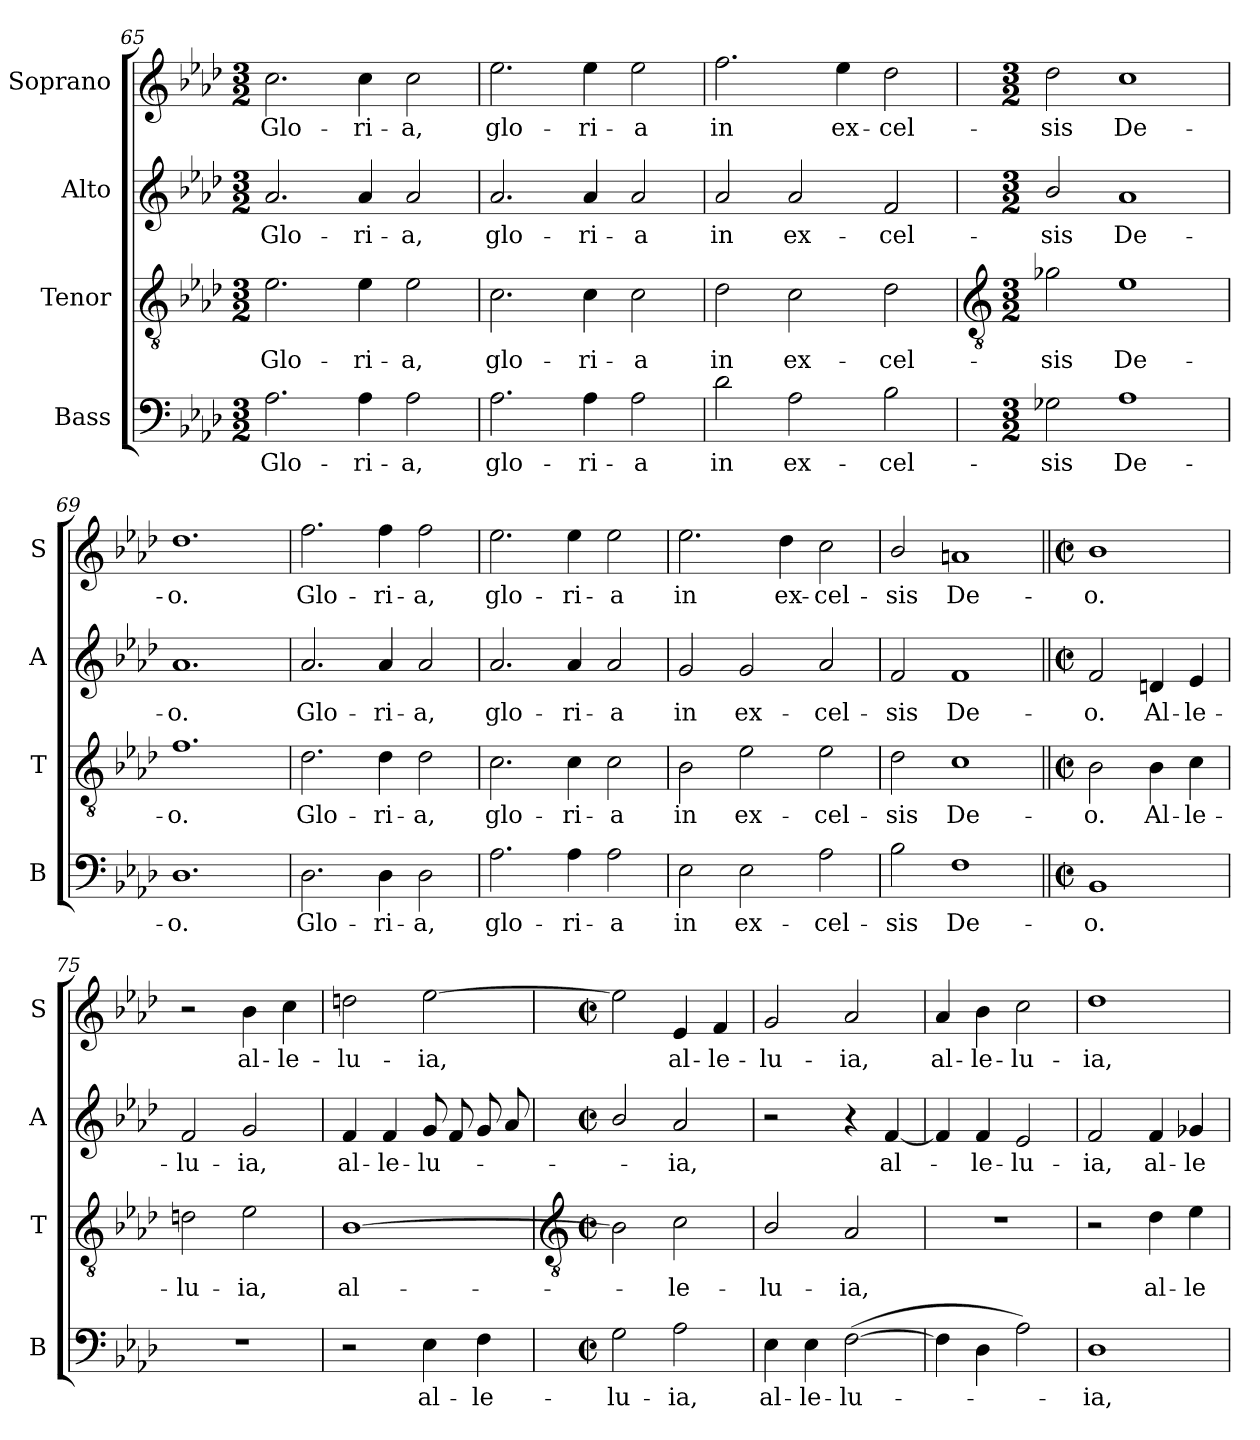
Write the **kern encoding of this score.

**kern	**text	**kern	**text	**kern	**text	**kern	**text
*part4	*part4	*part3	*part3	*part2	*part2	*part1	*part1
*staff4	*staff4	*staff3	*staff3	*staff2	*staff2	*staff1	*staff1
*I"Bass	*	*I"Tenor	*	*I"Alto	*	*I"Soprano	*
*I'B	*	*I'T	*	*I'A	*	*I'S	*
*clefF4	*	*clefGv2	*	*clefG2	*	*clefG2	*
*k[b-e-a-d-]	*	*k[b-e-a-d-]	*	*k[b-e-a-d-]	*	*k[b-e-a-d-]	*
*A-:	*	*A-:	*	*A-:	*	*A-:	*
*M3/2	*	*M3/2	*	*M3/2	*	*M3/2	*
=65	=65	=65	=65	=65	=65	=65	=65
!	!LO:LY:b	!	!LO:LY:b	!	!LO:LY:b	!	!LO:LY:b
2.A-	Glo-	2.e-	Glo-	2.a-	Glo-	2.cc	Glo-
!	!LO:LY:b	!	!LO:LY:b	!	!LO:LY:b	!	!LO:LY:b
4A-	-ri-	4e-	-ri-	4a-	-ri-	4cc	-ri-
!	!LO:LY:b	!	!LO:LY:b	!	!LO:LY:b	!	!LO:LY:b
2A-	-a,	2e-	-a,	2a-	-a,	2cc	-a,
=66	=66	=66	=66	=66	=66	=66	=66
!	!LO:LY:b	!	!LO:LY:b	!	!LO:LY:b	!	!LO:LY:b
2.A-	glo-	2.c	glo-	2.a-	glo-	2.ee-	glo-
!	!LO:LY:b	!	!LO:LY:b	!	!LO:LY:b	!	!LO:LY:b
4A-	-ri-	4c	-ri-	4a-	-ri-	4ee-	-ri-
!	!LO:LY:b	!	!LO:LY:b	!	!LO:LY:b	!	!LO:LY:b
2A-	-a	2c	-a	2a-	-a	2ee-	-a
=67	=67	=67	=67	=67	=67	=67	=67
!	!LO:LY:b	!	!LO:LY:b	!	!LO:LY:b	!	!LO:LY:b
2d-	in	2d-	in	2a-	in	2.ff	in
!	!LO:LY:b	!	!LO:LY:b	!	!LO:LY:b	!	!
2A-	ex-	2c	ex-	2a-	ex-	.	.
!	!	!	!	!	!	!	!LO:LY:b
.	.	.	.	.	.	4ee-	ex-
!	!LO:LY:b	!	!LO:LY:b	!	!LO:LY:b	!	!LO:LY:b
2B-	-cel-	2d-	-cel-	2f	-cel-	2dd-	-cel-
!!LO:LB:g=z
=68	=68	=68	=68	=68	=68	=68	=68
*	*	*clefGv2	*	*	*	*	*
*M3/2	*	*M3/2	*	*M3/2	*	*M3/2	*
!	!LO:LY:b	!	!LO:LY:b	!	!LO:LY:b	!	!LO:LY:b
2G-X	-sis	2g-X	-sis	2b-/	-sis	2dd-	-sis
!	!LO:LY:b	!	!LO:LY:b	!	!LO:LY:b	!	!LO:LY:b
1A-	De-	1e-	De-	1a-	De-	1cc	De-
=69	=69	=69	=69	=69	=69	=69	=69
!	!LO:LY:b	!	!LO:LY:b	!	!LO:LY:b	!	!LO:LY:b
1.D-	-o.	1.f	-o.	1.a-	-o.	1.dd-	-o.
=70	=70	=70	=70	=70	=70	=70	=70
!	!LO:LY:b	!	!LO:LY:b	!	!LO:LY:b	!	!LO:LY:b
2.D-	Glo-	2.d-	Glo-	2.a-	Glo-	2.ff	Glo-
!	!LO:LY:b	!	!LO:LY:b	!	!LO:LY:b	!	!LO:LY:b
4D-	-ri-	4d-	-ri-	4a-	-ri-	4ff	-ri-
!	!LO:LY:b	!	!LO:LY:b	!	!LO:LY:b	!	!LO:LY:b
2D-	-a,	2d-	-a,	2a-	-a,	2ff	-a,
=71	=71	=71	=71	=71	=71	=71	=71
!	!LO:LY:b	!	!LO:LY:b	!	!LO:LY:b	!	!LO:LY:b
2.A-	glo-	2.c	glo-	2.a-	glo-	2.ee-	glo-
!	!LO:LY:b	!	!LO:LY:b	!	!LO:LY:b	!	!LO:LY:b
4A-	-ri-	4c	-ri-	4a-	-ri-	4ee-	-ri-
!	!LO:LY:b	!	!LO:LY:b	!	!LO:LY:b	!	!LO:LY:b
2A-	-a	2c	-a	2a-	-a	2ee-	-a
=72	=72	=72	=72	=72	=72	=72	=72
!	!LO:LY:b	!	!LO:LY:b	!	!LO:LY:b	!	!LO:LY:b
2E-	in	2B-	in	2g	in	2.ee-	in
!	!LO:LY:b	!	!LO:LY:b	!	!LO:LY:b	!	!
2E-	ex-	2e-	ex-	2g	ex-	.	.
!	!	!	!	!	!	!	!LO:LY:b
.	.	.	.	.	.	4dd-	ex-
!	!LO:LY:b	!	!LO:LY:b	!	!LO:LY:b	!	!LO:LY:b
2A-	-cel-	2e-	-cel-	2a-	-cel-	2cc	-cel-
=73	=73	=73	=73	=73	=73	=73	=73
!	!LO:LY:b	!	!LO:LY:b	!	!LO:LY:b	!	!LO:LY:b
2B-	-sis	2d-	-sis	2f	-sis	2b-/	-sis
!	!LO:LY:b	!	!LO:LY:b	!	!LO:LY:b	!	!LO:LY:b
1F	De-	1c	De-	1f	De-	1an	De-
=74||	=74||	=74||	=74||	=74||	=74||	=74||	=74||
*M2/2	*	*M2/2	*	*M2/2	*	*M2/2	*
*met(c|)	*	*met(c|)	*	*met(c|)	*	*met(c|)	*
!	!LO:LY:b	!	!LO:LY:b	!	!LO:LY:b	!	!LO:LY:b
1BB-	-o.	2B-	-o.	2f	-o.	1b-	-o.
!	!	!	!LO:LY:b	!	!LO:LY:b	!	!
.	.	4B-	Al-	4dn	Al-	.	.
!	!	!	!LO:LY:b	!	!LO:LY:b	!	!
.	.	4c	-le-	4e-	-le-	.	.
=75	=75	=75	=75	=75	=75	=75	=75
!	!	!	!LO:LY:b	!	!LO:LY:b	!	!
1r	.	2dn	-lu-	2f	-lu-	2r	.
!	!	!	!LO:LY:b	!	!LO:LY:b	!	!LO:LY:b
.	.	2e-	-ia,	2g	-ia,	4b-	al-
!	!	!	!	!	!	!	!LO:LY:b
.	.	.	.	.	.	4cc	-le-
=76	=76	=76	=76	=76	=76	=76	=76
!	!	!	!LO:LY:b	!	!LO:LY:b	!	!LO:LY:b
2r	.	[1B-	al-	4f	al-	2ddn	-lu-
!	!	!	!	!	!LO:LY:b	!	!
.	.	.	.	4f	-le-	.	.
!	!LO:LY:b	!	!	!	!LO:LY:b	!	!LO:LY:b
4E-	al-	.	.	8gL	-lu-	[2ee-	-ia,
.	.	.	.	8f	.	.	.
!	!LO:LY:b	!	!	!	!	!	!
4F	-le-	.	.	8g	.	.	.
.	.	.	.	8a-	.	.	.
!!LO:LB:g=z
=77	=77	=77	=77	=77	=77	=77	=77
*	*	*clefGv2	*	*	*	*	*
*M2/2	*	*M2/2	*	*M2/2	*	*M2/2	*
*met(c|)	*	*met(c|)	*	*met(c|)	*	*met(c|)	*
!	!LO:LY:b	!	!	!	!	!	!
2G	-lu-	2B-]	.	2b-/	.	2ee-]	.
!	!LO:LY:b	!	!LO:LY:b	!	!LO:LY:b	!	!LO:LY:b
2A-	-ia,	2c	le-	2a-	ia,	4e-	al-
!	!	!	!	!	!	!	!LO:LY:b
.	.	.	.	.	.	4f	-le-
=78	=78	=78	=78	=78	=78	=78	=78
!	!LO:LY:b	!	!LO:LY:b	!	!	!	!LO:LY:b
4E-	al-	2B-/	-lu-	2r	.	2g	-lu-
!	!LO:LY:b	!	!	!	!	!	!
4E-	-le-	.	.	.	.	.	.
!	!LO:LY:b	!	!LO:LY:b	!	!	!	!LO:LY:b
(>[2F	-lu-	2A-	-ia,	4r	.	2a-	-ia,
!	!	!	!	!	!LO:LY:b	!	!
.	.	.	.	[4f	al-	.	.
=79	=79	=79	=79	=79	=79	=79	=79
!	!	!	!	!	!	!	!LO:LY:b
4F]	.	1r	.	4f]	.	4a-	al-
!	!	!	!	!	!LO:LY:b	!	!LO:LY:b
4D-	.	.	.	4f	le-	4b-	-le-
!	!	!	!	!	!LO:LY:b	!	!LO:LY:b
2A-)	.	.	.	2e-	-lu-	2cc	-lu-
=80	=80	=80	=80	=80	=80	=80	=80
!	!LO:LY:b	!	!	!	!LO:LY:b	!	!LO:LY:b
1D-	ia,	2r	.	2f	-ia,	1dd-	-ia,
!	!	!	!LO:LY:b	!	!LO:LY:b	!	!
.	.	4d-	al-	4f	al-	.	.
!	!	!	!LO:LY:b	!	!LO:LY:b	!	!
.	.	4e-	-le-	4g-X	-le-	.	.
=	=	=	=	=	=	=	=
*-	*-	*-	*-	*-	*-	*-	*-
